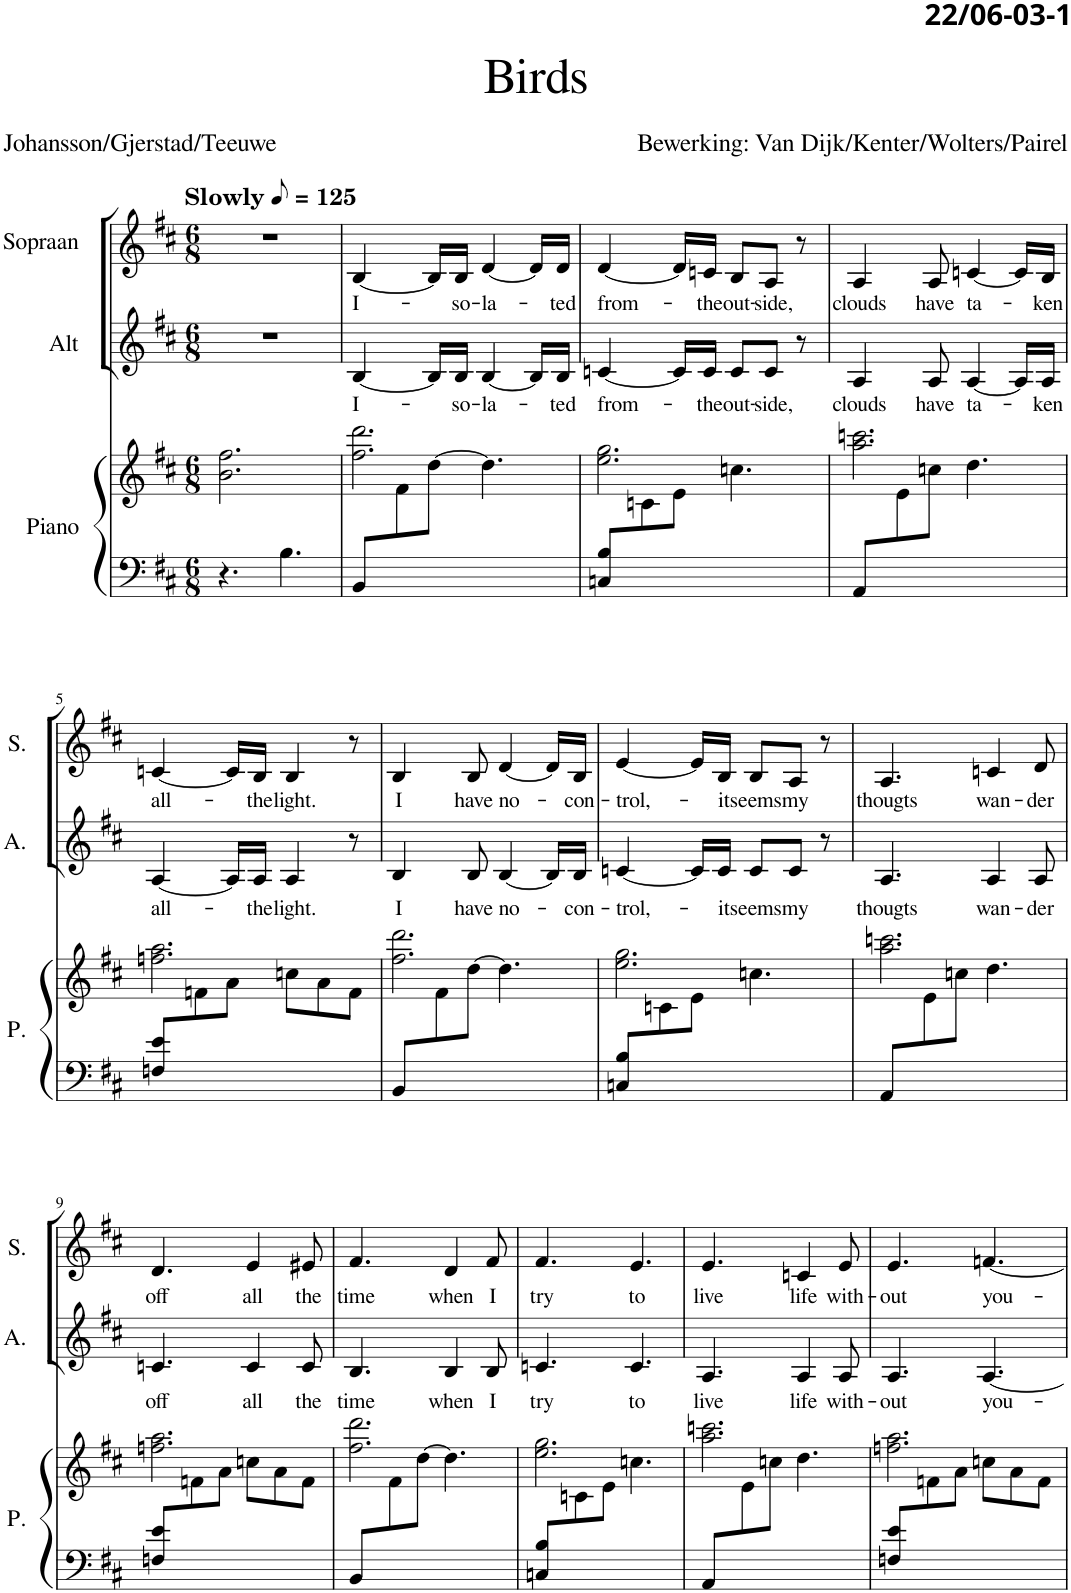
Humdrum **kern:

**kern	**kern	**kern	**text	**kern	**text
*part3	*part3	*part2	*part2	*part1	*part1
*staff4	*staff3	*staff2	*staff2	*staff1	*staff1
*I"Piano	*	*I"Alt	*	*I"Sopraan	*
*I'P.	*	*I'A.	*	*I'S.	*
*clefF4	*clefG2	*clefG2	*	*clefG2	*
*k[f#c#]	*k[f#c#]	*k[f#c#]	*	*k[f#c#]	*
*M6/8	*M6/8	*M6/8	*	*M6/8	*
*MM63	*MM63	*MM63	*	*MM63	*
=1	=1	=1	=1	=1	=1
!	!	!	!	!LO:TX:a:B:t=Slowly	!
4.r	2.b\ 2.ff#\	2.r	.	2.r	.
4.B\	.	.	.	.	.
=2	=2	=2	=2	=2	=2
*	*^	*	*	*	*
!	!	!	!	!LO:LY:b	!	!LO:LY:b
8BB/L	2.ff#\ 2.ddd\	8ryy	[4B/	I-	[4B/	I-
2ryy	.	8f#\	.	.	.	.
.	.	[8dd\J	16B/LL]	.	16B/LL]	.
!	!	!	!	!LO:LY:b	!	!LO:LY:b
.	.	.	16B/JJ	-so-	16B/JJ	-so-
!	!	!	!	!LO:LY:b	!	!LO:LY:b
.	.	4.dd\]	[4B/	-la-	[4d/	-la-
8ryy	.	.	16B/LL]	.	16d/LL]	.
!	!	!	!	!LO:LY:b	!	!LO:LY:b
.	.	.	16B/JJ	-ted	16d/JJ	-ted
=3	=3	=3	=3	=3	=3	=3
!	!	!	!	!LO:LY:b	!	!LO:LY:b
8Cn/ 8B/L	2.ee\ 2.gg\	8ryy	[4cn/	from-	[4d/	from-
2ryy	.	8cn\	.	.	.	.
.	.	8e\J	16c/LL]	.	16d/LL]	.
!	!	!	!	!LO:LY:b	!	!LO:LY:b
.	.	.	16c/JJ	-the	16cn/JJ	-the
!	!	!	!	!LO:LY:b	!	!LO:LY:b
.	.	4.ccn\	8c/L	out-	8B/L	out-
!	!	!	!	!LO:LY:b	!	!LO:LY:b
.	.	.	8c/J	-side,	8A/J	-side,
8ryy	.	.	8r	.	8r	.
=4	=4	=4	=4	=4	=4	=4
!	!	!	!	!LO:LY:b	!	!LO:LY:b
8AA/L	2.aa\ 2.cccn\	8ryy	4A/	clouds	4A/	clouds
2ryy	.	8e\	.	.	.	.
!	!	!	!	!LO:LY:b	!	!LO:LY:b
.	.	8ccn\J	8A/	have	8A/	have
!	!	!	!	!LO:LY:b	!	!LO:LY:b
.	.	4.dd\	[4A/	ta-	[4cn/	ta-
8ryy	.	.	16A/LL]	.	16c/LL]	.
!	!	!	!	!LO:LY:b	!	!LO:LY:b
.	.	.	16A/JJ	-ken	16B/JJ	-ken
!!LO:LB:g=z
=5	=5	=5	=5	=5	=5	=5
!	!	!	!	!LO:LY:b	!	!LO:LY:b
8Fn/ 8e/L	2.ffn\ 2.aa\	8ryy	[4A/	all-	[4cn/	all-
2ryy	.	8fn\	.	.	.	.
.	.	8a\J	16A/LL]	.	16c/LL]	.
!	!	!	!	!LO:LY:b	!	!LO:LY:b
.	.	.	16A/JJ	-the	16B/JJ	-the
!	!	!	!	!LO:LY:b	!	!LO:LY:b
.	.	8ccn\L	4A/	light.	4B/	light.
.	.	8a\	.	.	.	.
8ryy	.	8f\J	8r	.	8r	.
=6	=6	=6	=6	=6	=6	=6
!	!	!	!	!LO:LY:b	!	!LO:LY:b
8BB/L	2.ff#\ 2.ddd\	8ryy	4B/	I	4B/	I
2ryy	.	8f#\	.	.	.	.
!	!	!	!	!LO:LY:b	!	!LO:LY:b
.	.	[8dd\J	8B/	have	8B/	have
!	!	!	!	!LO:LY:b	!	!LO:LY:b
.	.	4.dd\]	[4B/	no-	[4d/	no-
8ryy	.	.	16B/LL]	.	16d/LL]	.
!	!	!	!	!LO:LY:b	!	!LO:LY:b
.	.	.	16B/JJ	-con-	16B/JJ	-con-
=7	=7	=7	=7	=7	=7	=7
!	!	!	!	!LO:LY:b	!	!LO:LY:b
8Cn/ 8B/L	2.ee\ 2.gg\	8ryy	[4cn/	-trol,-	[4e/	-trol,-
2ryy	.	8cn\	.	.	.	.
.	.	8e\J	16c/LL]	.	16e/LL]	.
!	!	!	!	!LO:LY:b	!	!LO:LY:b
.	.	.	16c/JJ	-it	16B/JJ	-it
!	!	!	!	!LO:LY:b	!	!LO:LY:b
.	.	4.ccn\	8c/L	seems	8B/L	seems
!	!	!	!	!LO:LY:b	!	!LO:LY:b
.	.	.	8c/J	my	8A/J	my
8ryy	.	.	8r	.	8r	.
=8	=8	=8	=8	=8	=8	=8
!	!	!	!	!LO:LY:b	!	!LO:LY:b
8AA/L	2.aa\ 2.cccn\	8ryy	4.A/	thougts	4.A/	thougts
2ryy	.	8e\	.	.	.	.
.	.	8ccn\J	.	.	.	.
!	!	!	!	!LO:LY:b	!	!LO:LY:b
.	.	4.dd\	4A/	wan-	4cn/	wan-
!	!	!	!	!LO:LY:b	!	!LO:LY:b
8ryy	.	.	8A/	-der	8d/	-der
!!LO:LB:g=z
=9	=9	=9	=9	=9	=9	=9
!	!	!	!	!LO:LY:b	!	!LO:LY:b
8Fn/ 8e/L	2.ffn\ 2.aa\	8ryy	4.cn/	off	4.d/	off
2ryy	.	8fn\	.	.	.	.
.	.	8a\J	.	.	.	.
!	!	!	!	!LO:LY:b	!	!LO:LY:b
.	.	8ccn\L	4c/	all	4e/	all
.	.	8a\	.	.	.	.
!	!	!	!	!LO:LY:b	!	!LO:LY:b
8ryy	.	8f\J	8c/	the	8e#X/	the
=10	=10	=10	=10	=10	=10	=10
!	!	!	!	!LO:LY:b	!	!LO:LY:b
8BB/L	2.ff#\ 2.ddd\	8ryy	4.B/	time	4.f#/	time
2ryy	.	8f#\	.	.	.	.
.	.	[8dd\J	.	.	.	.
!	!	!	!	!LO:LY:b	!	!LO:LY:b
.	.	4.dd\]	4B/	when	4d/	when
!	!	!	!	!LO:LY:b	!	!LO:LY:b
8ryy	.	.	8B/	I	8f#/	I
=11	=11	=11	=11	=11	=11	=11
!	!	!	!	!LO:LY:b	!	!LO:LY:b
8Cn/ 8B/L	2.ee\ 2.gg\	8ryy	4.cn/	try	4.f#/	try
2ryy	.	8cn\	.	.	.	.
.	.	8e\J	.	.	.	.
!	!	!	!	!LO:LY:b	!	!LO:LY:b
.	.	4.ccn\	4.c/	to	4.e/	to
8ryy	.	.	.	.	.	.
=12	=12	=12	=12	=12	=12	=12
!	!	!	!	!LO:LY:b	!	!LO:LY:b
8AA/L	2.aa\ 2.cccn\	8ryy	4.A/	live	4.e/	live
2ryy	.	8e\	.	.	.	.
.	.	8ccn\J	.	.	.	.
!	!	!	!	!LO:LY:b	!	!LO:LY:b
.	.	4.dd\	4A/	life	4cn/	life
!	!	!	!	!LO:LY:b	!	!LO:LY:b
8ryy	.	.	8A/	with-	8e/	with-
=13	=13	=13	=13	=13	=13	=13
!	!	!	!	!LO:LY:b	!	!LO:LY:b
8Fn/ 8e/L	2.ffn\ 2.aa\	8ryy	4.A/	-out	4.e/	-out
2ryy	.	8fn\	.	.	.	.
.	.	8a\J	.	.	.	.
!	!	!	!	!LO:LY:b	!	!LO:LY:b
.	.	8ccn\L	[4.A/	you-	[4.fn/	you-
.	.	8a\	.	.	.	.
8ryy	.	8f\J	.	.	.	.
*	*v	*v	*	*	*	*
=	=	=	=	=	=
*-	*-	*-	*-	*-	*-
